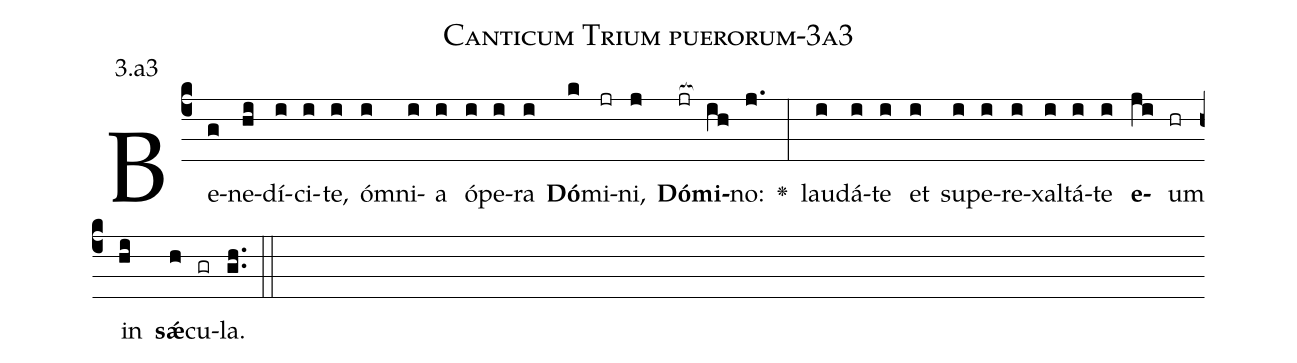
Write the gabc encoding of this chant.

name: Canticum Trium puerorum-3a3;
annotation: 3.a3;
%%
(c4)Be(g)ne(hi)dí(i)ci(i)te,(i) óm(i)ni(i)a(i) ó(i)pe(i)ra(i) <b>Dó</b>(k)mi(jr)ni,(j) <b>Dó</b>(jr[ocb:1{])<b>mi</b>(ih[ocb:0}])no:(j.) <v>\greheightstar</v>(:) lau(i)dá(i)te(i) et(i) su(i)pe(i)re(i)xal(i)tá(i)te(i) <b>e</b>(ji)um(hr) in(hi) <b>sǽ</b>(h)cu(gr)la.(gh..) (::)


%E(i) u(i) o(ji) u(hi) a(h) e.(gh..) (::)
